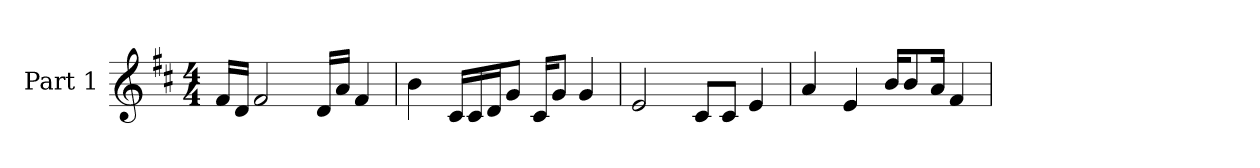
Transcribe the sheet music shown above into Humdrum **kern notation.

**kern
*part1
*staff1
*I"Part 1
*clefG2
*k[f#c#]
*D:
*M4/4
=1
16f#/LL
16d/JJ
2f#
16d/LL
16a/JJ
4f#
=2
4b
16c#/LL
16c#/J
16d/K
8g/J
16c#/KL
8g/J
4g
=3
2e
8c#/L
8c#/J
4e
=4
4a
4e
16b/KL
8b/
16a/Jk
4f#
=
*-
